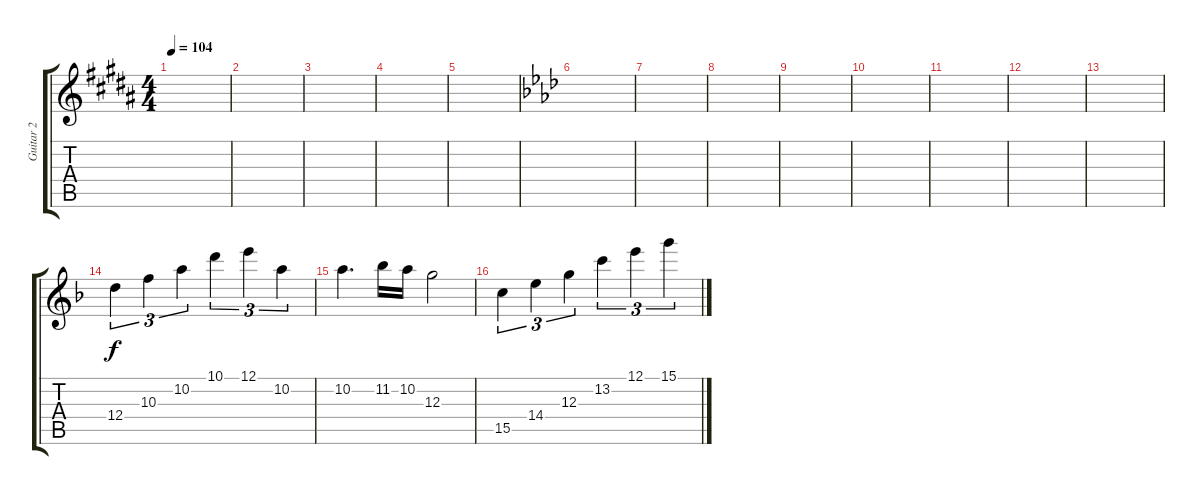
\track ("Guitar 2" "Guitar 2") {instrument overdrivenguitar}
\staff {score tabs}
\tuning (E4 B3 G3 D3 A2 E2) {hide}
\ts (4 4)
\tempo 104
\clef g2
\ks b
|
|
|
|
|
\ks ab
|
|
|
|
|
|
|
|
\ks f
12.4.4{tu (3 2)} 10.3.4{tu (3 2)} 10.2.4{tu (3 2)} 10.1.4{tu (3 2)} 12.1.4{tu (3 2)} 10.2.4{tu (3 2)} |
10.2.4{d} 11.2.16 10.2.16 12.3.2 |
15.5.4{tu (3 2)} 14.4.4{tu (3 2)} 12.3.4{tu (3 2)} 13.2.4{tu (3 2)} 12.1.4{tu (3 2)} 15.1.4{tu (3 2)}
